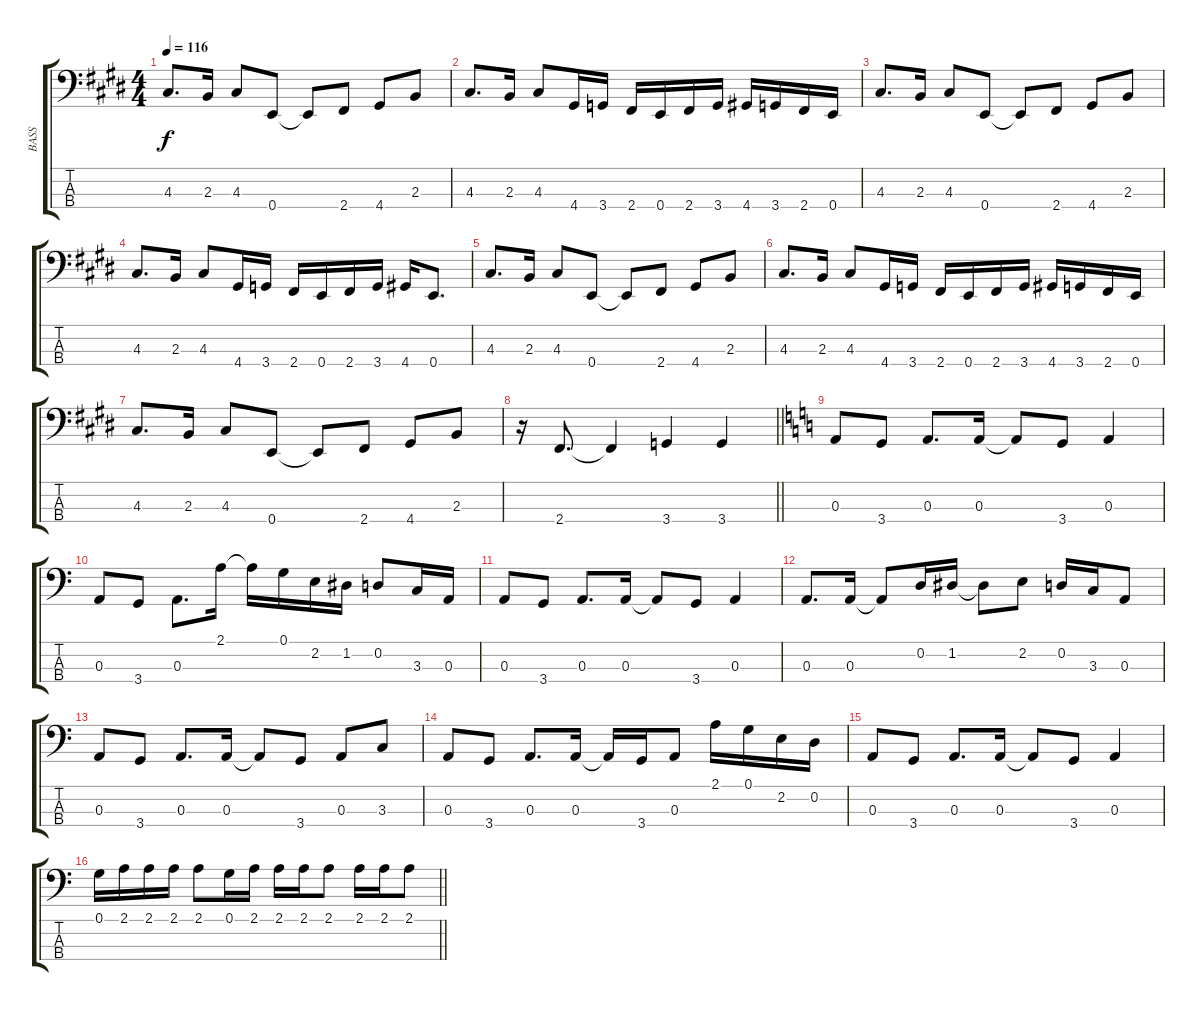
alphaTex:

\track ("BASS" "BASS") {instrument electricbassfinger}
\staff {score tabs}
\tuning (G2 D2 A1 E1) {hide}
\ts (4 4)
\tempo 116
\clef f4
\ks c#minor
4.3.8{d dy f} 2.3.16 4.3.8 0.4.8 0.4{t}.8 2.4.8 4.4.8 2.3.8 |
4.3.8{d} 2.3.16 4.3.8 4.4.16 3.4.16 2.4.16 0.4.16 2.4.16 3.4.16 4.4.16 3.4.16 2.4.16 0.4.16 |
4.3.8{d} 2.3.16 4.3.8 0.4.8 0.4{t}.8 2.4.8 4.4.8 2.3.8 |
4.3.8{d} 2.3.16 4.3.8 4.4.16 3.4.16 2.4.16 0.4.16 2.4.16 3.4.16 4.4.16 0.4.8{d} |
4.3.8{d} 2.3.16 4.3.8 0.4.8 0.4{t}.8 2.4.8 4.4.8 2.3.8 |
4.3.8{d} 2.3.16 4.3.8 4.4.16 3.4.16 2.4.16 0.4.16 2.4.16 3.4.16 4.4.16 3.4.16 2.4.16 0.4.16 |
4.3.8{d} 2.3.16 4.3.8 0.4.8 0.4{t}.8 2.4.8 4.4.8 2.3.8 |
\barLineRight lightlight
r.16 2.4.8{d} 2.4{t}.4 3.4.4 3.4.4 |
\ks c
0.3.8 3.4.8 0.3.8{d} 0.3.16 0.3{t}.8 3.4.8 0.3.4 |
0.3.8 3.4.8 0.3.8{d} 2.1.16 2.1{t}.16 0.1.16 2.2.16 1.2.16 0.2.8 3.3.16 0.3.16 |
0.3.8 3.4.8 0.3.8{d} 0.3.16 0.3{t}.8 3.4.8 0.3.4 |
0.3.8{d} 0.3.16 0.3{t}.8 0.2.16 1.2.16 1.2{t}.8 2.2.8 0.2.16 3.3.16 0.3.8 |
0.3.8 3.4.8 0.3.8{d} 0.3.16 0.3{t}.8 3.4.8 0.3.8 3.3.8 |
0.3.8 3.4.8 0.3.8{d} 0.3.16 0.3{t}.16 3.4.16 0.3.8 2.1.16 0.1.16 2.2.16 0.2.16 |
0.3.8 3.4.8 0.3.8{d} 0.3.16 0.3{t}.8 3.4.8 0.3.4 |
\barLineRight lightlight
0.1.16 2.1.16 2.1.16 2.1.16 2.1.8 0.1.16 2.1.16 2.1.16 2.1.16 2.1.8 2.1.16 2.1.16 2.1.8
